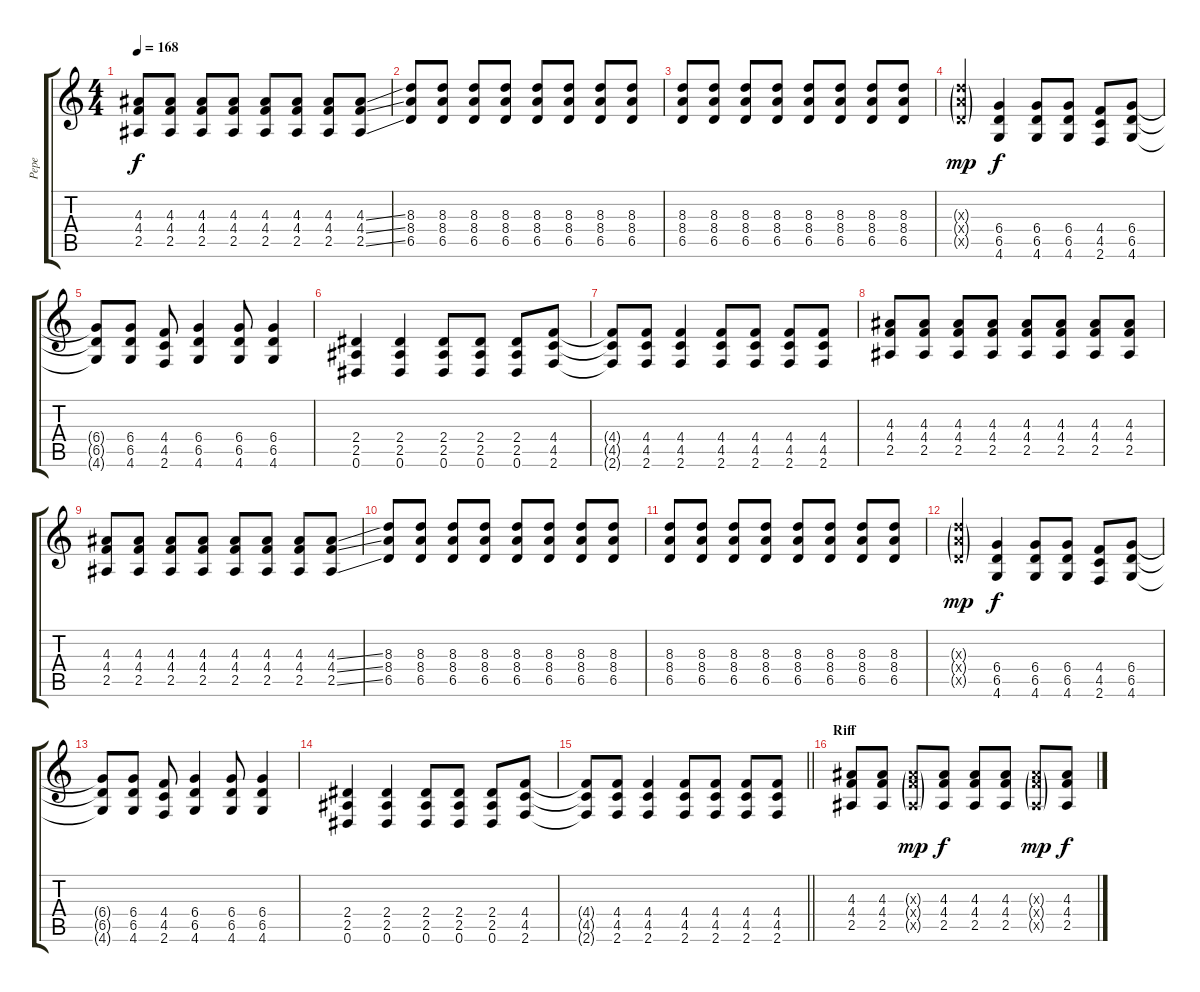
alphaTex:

\track ("Pepe" "Pepe") {instrument distortionguitar}
\staff {score tabs}
\tuning (Eb4 Bb3 Gb3 Db3 Ab2 Eb2) {hide}
\ts (4 4)
\tempo 168
\clef g2
\ks c
(4.3 4.4 2.5).8{dy f} (4.3 4.4 2.5).8 (4.3 4.4 2.5).8 (4.3 4.4 2.5).8 (4.3 4.4 2.5).8 (4.3 4.4 2.5).8 (4.3 4.4 2.5).8 (4.3{ss} 4.4{ss} 2.5{ss}).8 |
(8.3 8.4 6.5).8 (8.3 8.4 6.5).8 (8.3 8.4 6.5).8 (8.3 8.4 6.5).8 (8.3 8.4 6.5).8 (8.3 8.4 6.5).8 (8.3 8.4 6.5).8 (8.3 8.4 6.5).8 |
(8.3 8.4 6.5).8 (8.3 8.4 6.5).8 (8.3 8.4 6.5).8 (8.3 8.4 6.5).8 (8.3 8.4 6.5).8 (8.3 8.4 6.5).8 (8.3 8.4 6.5).8 (8.3 8.4 6.5).8 |
(8.3{g x} 8.4{g x} 6.5{g x}).4{dy mp} (6.4 6.5 4.6).4{dy f} (6.4 6.5 4.6).8 (6.4 6.5 4.6).8 (4.4 4.5 2.6).8 (6.4 6.5 4.6).8 |
(6.4{t} 6.5{t} 4.6{t}).8 (6.4 6.5 4.6).8 (4.4 4.5 2.6).8 (6.4 6.5 4.6).4 (6.4 6.5 4.6).8 (6.4 6.5 4.6).4 |
(2.4 2.5 0.6).4 (2.4 2.5 0.6).4 (2.4 2.5 0.6).8 (2.4 2.5 0.6).8 (2.4 2.5 0.6).8 (4.4 4.5 2.6).8 |
(4.4{t} 4.5{t} 2.6{t}).8 (4.4 4.5 2.6).8 (4.4 4.5 2.6).4 (4.4 4.5 2.6).8 (4.4 4.5 2.6).8 (4.4 4.5 2.6).8 (4.4 4.5 2.6).8 |
(4.3 4.4 2.5).8 (4.3 4.4 2.5).8 (4.3 4.4 2.5).8 (4.3 4.4 2.5).8 (4.3 4.4 2.5).8 (4.3 4.4 2.5).8 (4.3 4.4 2.5).8 (4.3 4.4 2.5).8 |
(4.3 4.4 2.5).8 (4.3 4.4 2.5).8 (4.3 4.4 2.5).8 (4.3 4.4 2.5).8 (4.3 4.4 2.5).8 (4.3 4.4 2.5).8 (4.3 4.4 2.5).8 (4.3{ss} 4.4{ss} 2.5{ss}).8 |
(8.3 8.4 6.5).8 (8.3 8.4 6.5).8 (8.3 8.4 6.5).8 (8.3 8.4 6.5).8 (8.3 8.4 6.5).8 (8.3 8.4 6.5).8 (8.3 8.4 6.5).8 (8.3 8.4 6.5).8 |
(8.3 8.4 6.5).8 (8.3 8.4 6.5).8 (8.3 8.4 6.5).8 (8.3 8.4 6.5).8 (8.3 8.4 6.5).8 (8.3 8.4 6.5).8 (8.3 8.4 6.5).8 (8.3 8.4 6.5).8 |
(8.3{g x} 8.4{g x} 6.5{g x}).4{dy mp} (6.4 6.5 4.6).4{dy f} (6.4 6.5 4.6).8 (6.4 6.5 4.6).8 (4.4 4.5 2.6).8 (6.4 6.5 4.6).8 |
(6.4{t} 6.5{t} 4.6{t}).8 (6.4 6.5 4.6).8 (4.4 4.5 2.6).8 (6.4 6.5 4.6).4 (6.4 6.5 4.6).8 (6.4 6.5 4.6).4 |
(2.4 2.5 0.6).4 (2.4 2.5 0.6).4 (2.4 2.5 0.6).8 (2.4 2.5 0.6).8 (2.4 2.5 0.6).8 (4.4 4.5 2.6).8 |
\barLineRight lightlight
(4.4{t} 4.5{t} 2.6{t}).8 (4.4 4.5 2.6).8 (4.4 4.5 2.6).4 (4.4 4.5 2.6).8 (4.4 4.5 2.6).8 (4.4 4.5 2.6).8 (4.4 4.5 2.6).8 |
\section ("" "Riff")
(4.3 4.4 2.5).8 (4.3 4.4 2.5).8 (4.3{g x} 4.4{g x} 2.5{g x}).8{dy mp} (4.3 4.4 2.5).8{dy f} (4.3 4.4 2.5).8 (4.3 4.4 2.5).8 (4.3{g x} 4.4{g x} 2.5{g x}).8{dy mp} (4.3 4.4 2.5).8{dy f}
